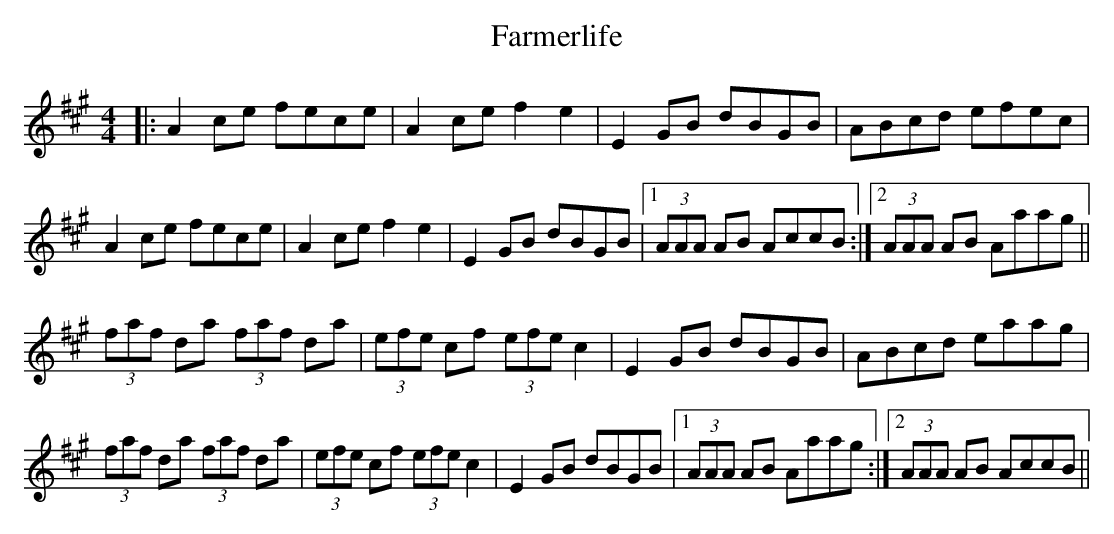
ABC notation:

X:1
T: Farmerlife
M: 4/4
L: 1/8
K: Amaj
|:A2 ce fece|A2 ce f2e2|E2GB dBGB|ABcd efec|
A2 ce fece|A2 ce f2e2|E2GB dBGB|1 (3AAA AB AccB:|2 (3AAA AB Aaag||
(3faf da (3faf da|(3efe cf (3efe c2|E2GB dBGB|ABcd eaag|
(3faf da (3faf da|(3efe cf (3efe c2|E2GB dBGB|1 (3AAA AB Aaag:|2 (3AAA AB AccB||
